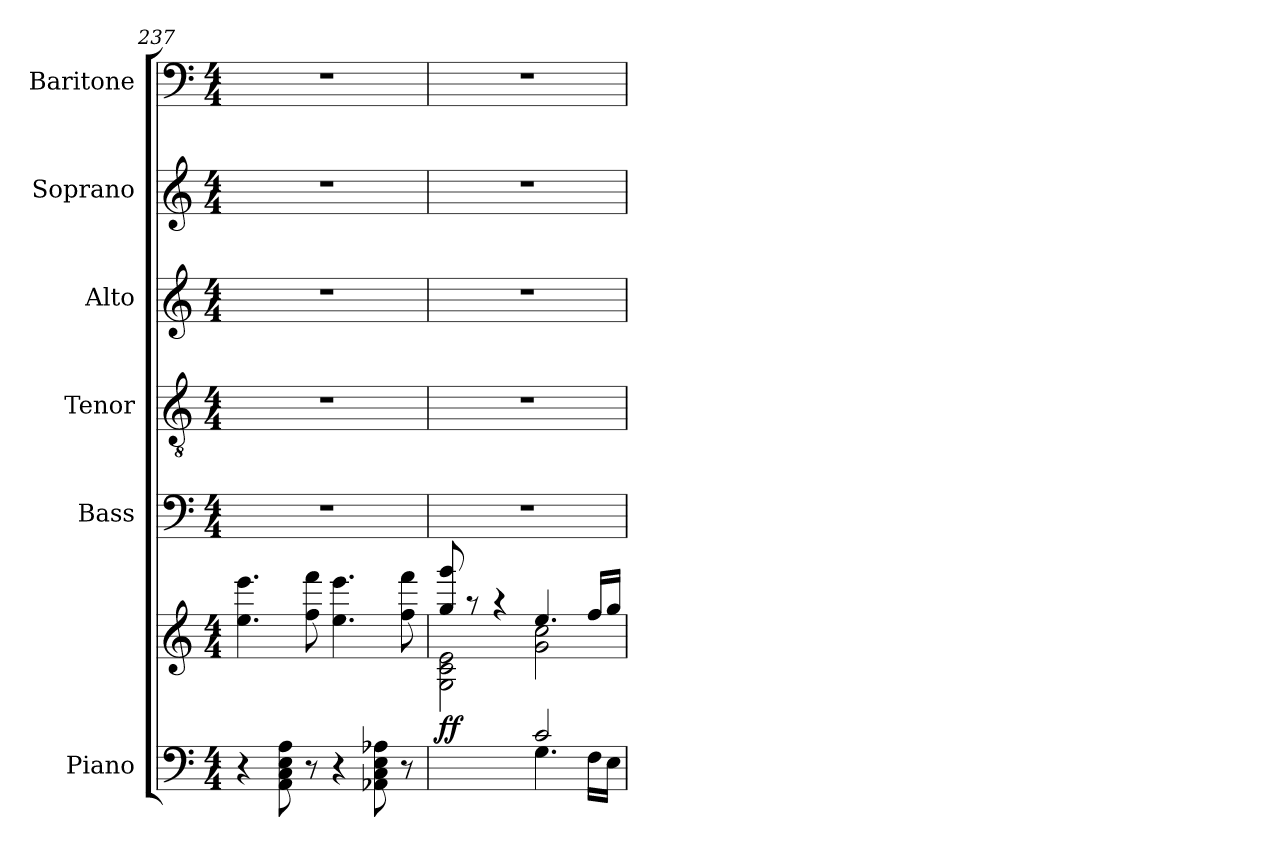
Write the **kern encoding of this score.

**kern	**kern	**dynam	**kern	**kern	**kern	**kern	**kern
*part6	*part6	*part6	*part5	*part4	*part3	*part2	*part1
*staff7	*staff6	*staff6/7	*staff5	*staff4	*staff3	*staff2	*staff1
*I"Piano	*	*	*I"Bass	*I"Tenor	*I"Alto	*I"Soprano	*I"Baritone
*	*	*	*I'B	*I'T	*I'A	*I'S	*
*clefF4	*clefG2	*	*clefF4	*clefGv2	*clefG2	*clefG2	*clefF4
*k[]	*k[]	*	*k[]	*k[]	*k[]	*k[]	*k[]
*M4/4	*M4/4	*	*M4/4	*M4/4	*M4/4	*M4/4	*M4/4
=237	=237	=237	=237	=237	=237	=237	=237
*^	*^	*	*	*	*	*	*
4r	2ryy	4.ee\ 4.eee\	2ryy	.	1r	1r	1r	1r	1r
8AA\ 8C\ 8E\ 8A\	.	.	.	.	.	.	.	.	.
8r	.	8ff\ 8fff\	.	.	.	.	.	.	.
4r	2ryy	4.ee\ 4.eee\	2ryy	.	.	.	.	.	.
8AA-X\ 8C\ 8E\ 8A-X\	.	.	.	.	.	.	.	.	.
8r	.	8ff\ 8fff\	.	.	.	.	.	.	.
=238	=238	=238	=238	=238	=238	=238	=238	=238	=238
!	!	!	!	!LO:DY:b	!	!	!	!	!
2ryy	2ryy	8gg/ 8ggg/	2G\ 2c\ 2e\	ff	1r	1r	1r	1r	1r
.	.	8r	.	.	.	.	.	.	.
.	.	4r	.	.	.	.	.	.	.
2c/	4.G\	4.ee/	2g\ 2cc\	.	.	.	.	.	.
.	16F\LL	16ff/LL	.	.	.	.	.	.	.
.	16E\JJ	16gg/JJ	.	.	.	.	.	.	.
*v	*v	*	*	*	*	*	*	*	*
*	*v	*v	*	*	*	*	*	*
=	=	=	=	=	=	=	=
*-	*-	*-	*-	*-	*-	*-	*-
